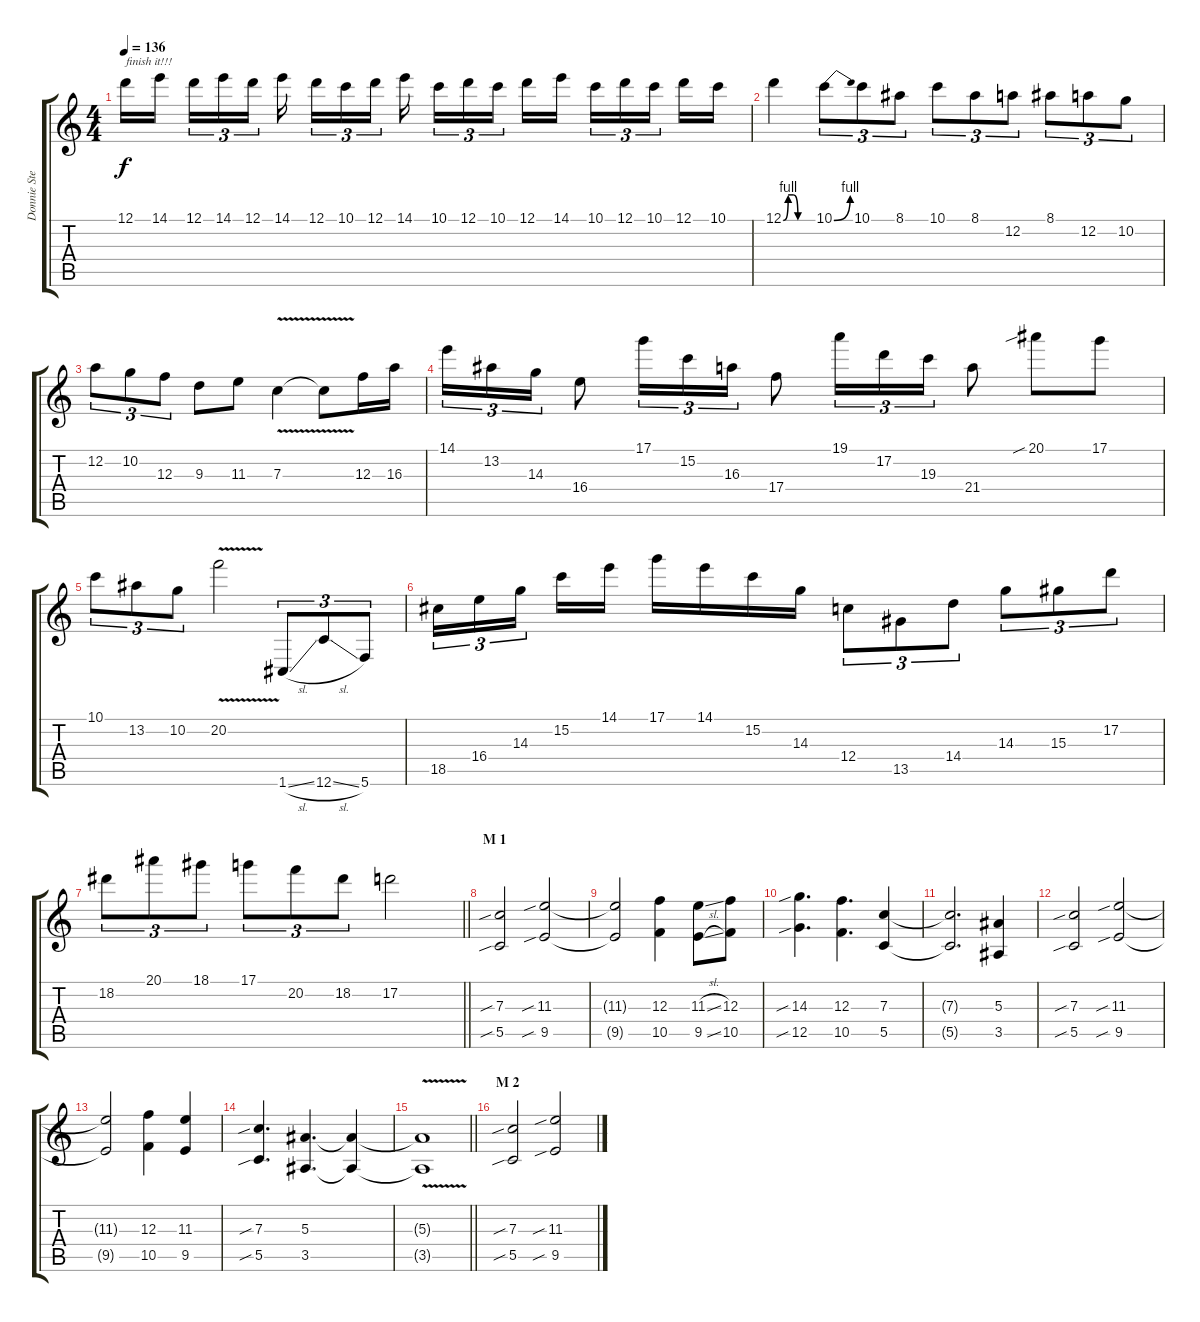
\track ("Donnie Steele" "Donnie Ste") {instrument distortionguitar}
\staff {score tabs}
\tuning (D4 A3 F3 C3 G2 C2) {hide}
\ts (4 4)
\tempo 136
\clef g2
\ks c
12.1.16{txt "finish it!!!" dy f} 14.1.16{beam splitsecondary} 12.1.16{tu (3 2)} 14.1.16{tu (3 2)} 12.1.16{tu (3 2)} 14.1.16{beam splitsecondary} 12.1.16{tu (3 2)} 10.1.16{tu (3 2)} 12.1.16{tu (3 2) beam splitsecondary} 14.1.16 10.1.16{tu (3 2)} 12.1.16{tu (3 2)} 10.1.16{tu (3 2) beam splitsecondary} 12.1.16 14.1.16 10.1.16{tu (3 2)} 12.1.16{tu (3 2)} 10.1.16{tu (3 2) beam splitsecondary} 12.1.16 10.1.16 |
12.1{be (custom 0 0 10 4 20 4 30 0 60 0)}.4 10.1{be (bend 0 0 60 4)}.8{tu (3 2)} 10.1.8{tu (3 2)} 8.1.8{tu (3 2)} 10.1.8{tu (3 2)} 8.1.8{tu (3 2)} 12.2.8{tu (3 2)} 8.1.8{tu (3 2)} 12.2.8{tu (3 2)} 10.2.8{tu (3 2)} |
12.2.8{tu (3 2)} 10.2.8{tu (3 2)} 12.3.8{tu (3 2)} 9.3.8 11.3.8 7.3{v}.4 7.3{t}.8 12.3.16 16.3.16 |
14.1.16{tu (3 2)} 13.2.16{tu (3 2)} 14.3.16{tu (3 2)} 16.4.8 17.1.16{tu (3 2)} 15.2.16{tu (3 2)} 16.3.16{tu (3 2)} 17.4.8 19.1.16{tu (3 2)} 17.2.16{tu (3 2)} 19.3.16{tu (3 2)} 21.4.8 20.1{sib}.8 17.1.8 |
10.1.8{tu (3 2)} 13.2.8{tu (3 2)} 10.2.8{tu (3 2)} 20.2{v}.2 1.6{sl}.8{tu (3 2)} 12.6{sl}.8{tu (3 2)} 5.6.8{tu (3 2)} |
18.5.16{tu (3 2)} 16.4.16{tu (3 2)} 14.3.16{tu (3 2) beam splitsecondary} 15.2.16 14.1.16 17.1.16 14.1.16 15.2.16 14.3.16 12.4.8{tu (3 2)} 13.5.8{tu (3 2)} 14.4.8{tu (3 2)} 14.3.8{tu (3 2)} 15.3.8{tu (3 2)} 17.2.8{tu (3 2)} |
\barLineRight lightlight
18.2.8{tu (3 2)} 20.1.8{tu (3 2)} 18.1.8{tu (3 2)} 17.1.8{tu (3 2)} 20.2.8{tu (3 2)} 18.2.8{tu (3 2)} 17.2.2 |
\section ("" "M 1")
(7.3{sib} 5.5{sib}).2 (11.3{sib} 9.5{sib}).2 |
(11.3{t} 9.5{t}).2 (12.3 10.5).4 (11.3{sl} 9.5{sl}).8 (12.3 10.5).8 |
(14.3{sib} 12.5{sib}).4{d} (12.3 10.5).4{d} (7.3 5.5).4 |
(7.3{t} 5.5{t}).2{d} (5.3 3.5).4 |
(7.3{sib} 5.5{sib}).2 (11.3{sib} 9.5{sib}).2 |
(11.3{t} 9.5{t}).2 (12.3 10.5).4 (11.3 9.5).4 |
(7.3{sib} 5.5{sib}).4{d} (5.3 3.5).4{d} (5.3{t} 3.5{t}).4 |
\barLineRight lightlight
(5.3{v t} 3.5{v t}).1 |
\section ("" "M 2")
(7.3{sib} 5.5{sib}).2 (11.3{sib} 9.5{sib}).2
